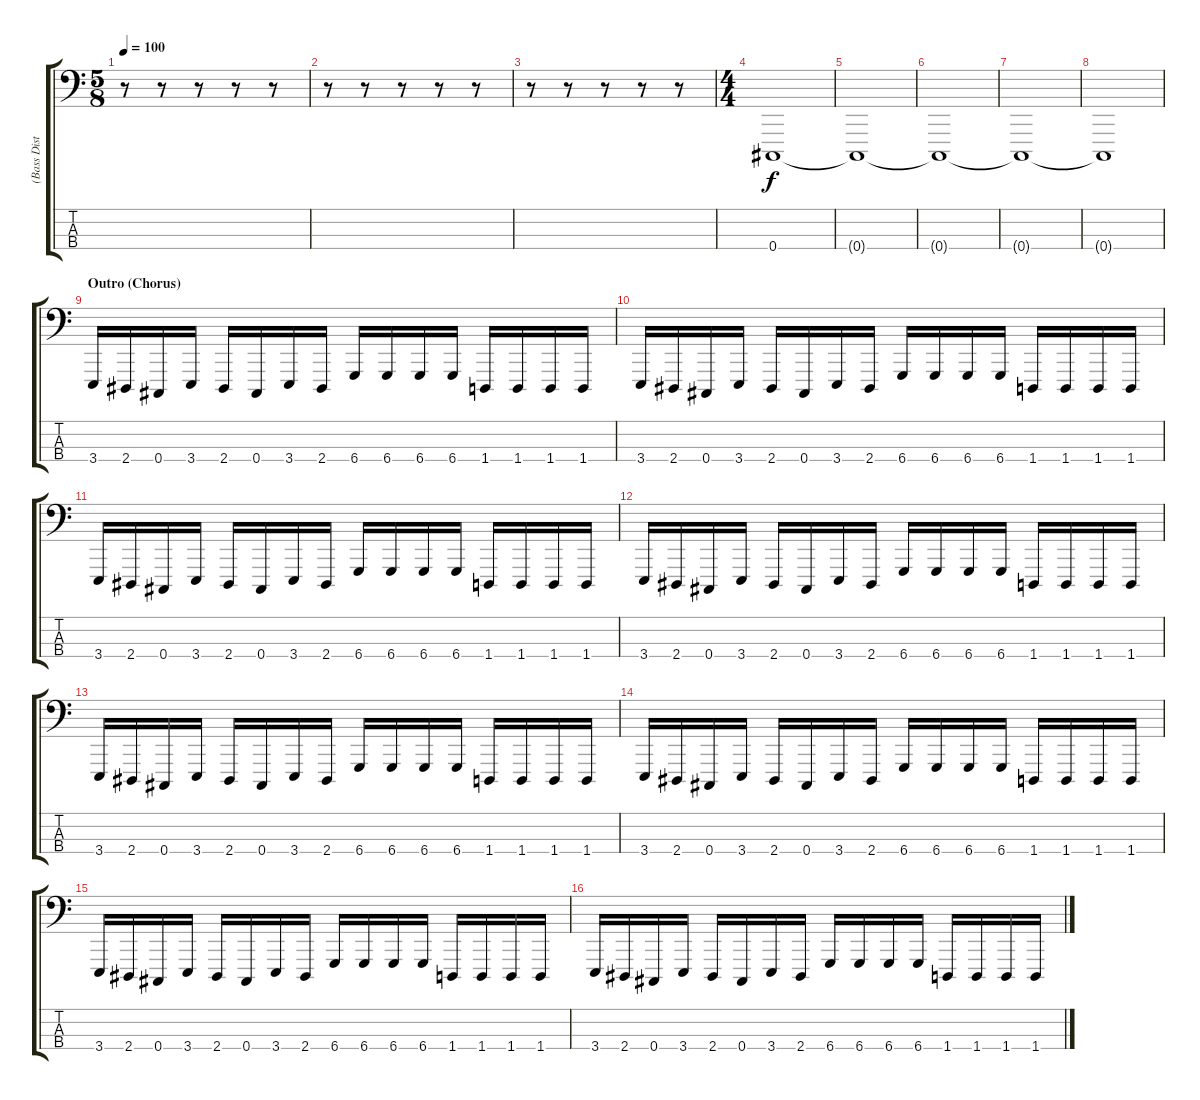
\track ("(Bass Disto)" "(Bass Dist") {instrument lead8bassandlead}
\staff {score tabs}
\tuning (Gb2 Db2 Ab1 Db1) {hide}
\ts (5 8)
\tempo 100
\clef f4
\ks c
r.8{dy f} r.8 r.8 r.8 r.8 |
r.8 r.8 r.8 r.8 r.8 |
r.8 r.8 r.8 r.8 r.8 |
\ts (4 4)
0.4.1 |
0.4{t}.1 |
0.4{t}.1 |
0.4{t}.1 |
0.4{t}.1 |
\section ("" "Outro (Chorus)")
3.4.16 2.4.16 0.4.16 3.4.16 2.4.16 0.4.16 3.4.16 2.4.16 6.4.16 6.4.16 6.4.16 6.4.16 1.4.16 1.4.16 1.4.16 1.4.16 |
3.4.16 2.4.16 0.4.16 3.4.16 2.4.16 0.4.16 3.4.16 2.4.16 6.4.16 6.4.16 6.4.16 6.4.16 1.4.16 1.4.16 1.4.16 1.4.16 |
3.4.16 2.4.16 0.4.16 3.4.16 2.4.16 0.4.16 3.4.16 2.4.16 6.4.16 6.4.16 6.4.16 6.4.16 1.4.16 1.4.16 1.4.16 1.4.16 |
3.4.16 2.4.16 0.4.16 3.4.16 2.4.16 0.4.16 3.4.16 2.4.16 6.4.16 6.4.16 6.4.16 6.4.16 1.4.16 1.4.16 1.4.16 1.4.16 |
3.4.16 2.4.16 0.4.16 3.4.16 2.4.16 0.4.16 3.4.16 2.4.16 6.4.16 6.4.16 6.4.16 6.4.16 1.4.16 1.4.16 1.4.16 1.4.16 |
3.4.16 2.4.16 0.4.16 3.4.16 2.4.16 0.4.16 3.4.16 2.4.16 6.4.16 6.4.16 6.4.16 6.4.16 1.4.16 1.4.16 1.4.16 1.4.16 |
3.4.16 2.4.16 0.4.16 3.4.16 2.4.16 0.4.16 3.4.16 2.4.16 6.4.16 6.4.16 6.4.16 6.4.16 1.4.16 1.4.16 1.4.16 1.4.16 |
3.4.16 2.4.16 0.4.16 3.4.16 2.4.16 0.4.16 3.4.16 2.4.16 6.4.16 6.4.16 6.4.16 6.4.16 1.4.16 1.4.16 1.4.16 1.4.16
